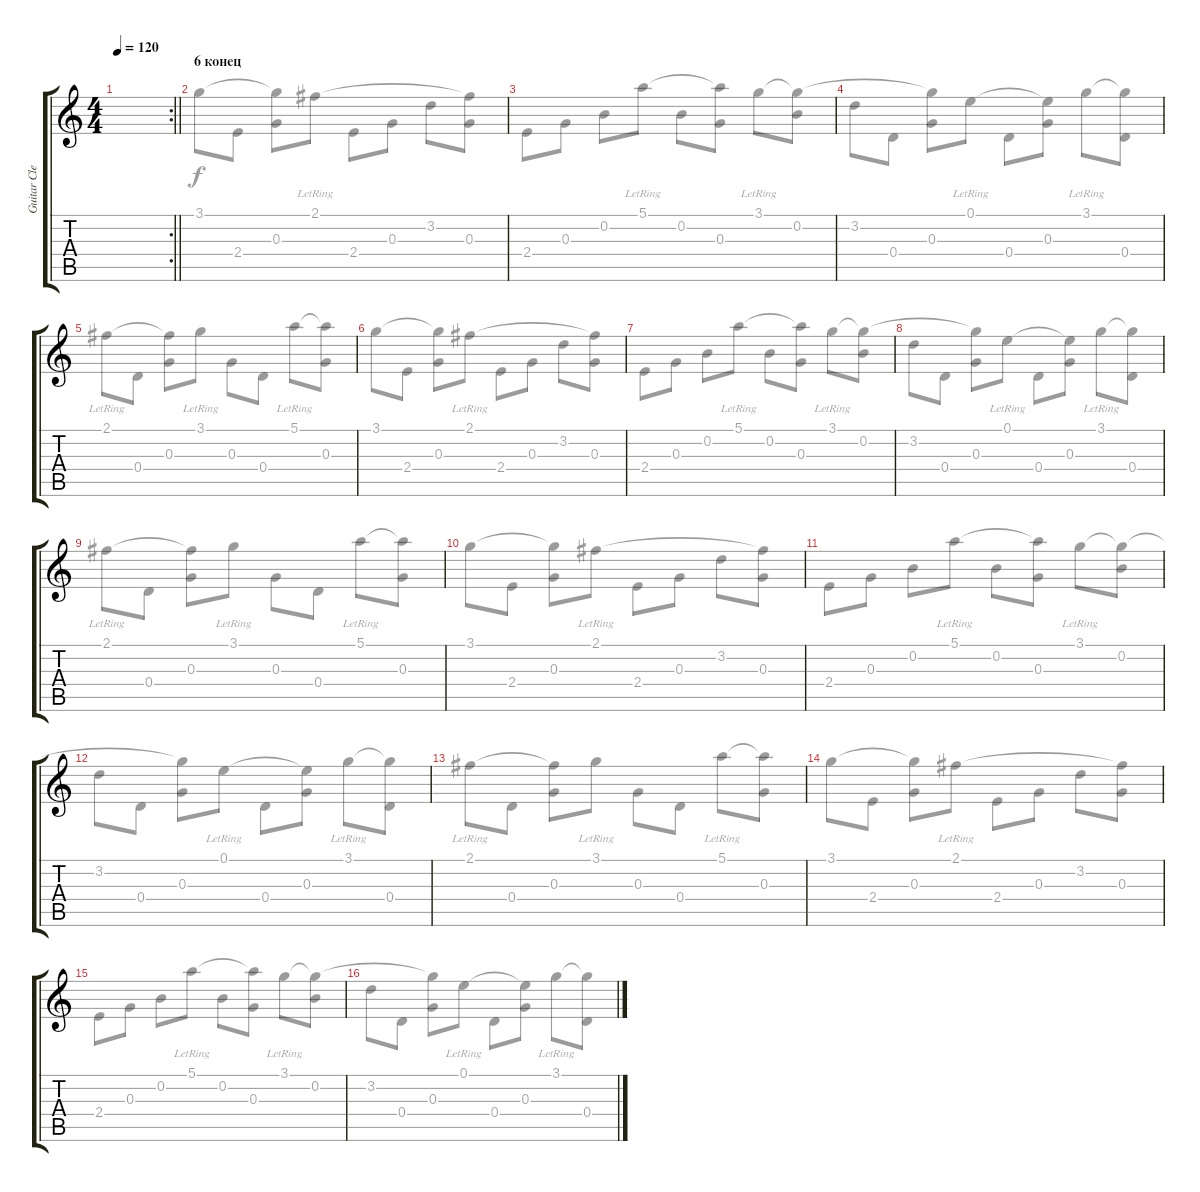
\track ("Guitar Clean   " "Guitar Cle") {instrument electricguitarclean}
\staff {score tabs}
\tuning (E4 B3 G3 D3 A2 E2) {hide}
\voice
\rc 2
\ts (4 4)
\tempo 120
\clef g2
\barLineRight lightlight
\ks c
|
\section ("" "6 конец")
|
|
|
|
|
|
|
|
|
|
|
|
|
|
\voice
\clef g2
\barLineRight lightlight
\ks c
|
3.1.8 2.4.8 (3.1{t} 0.3).8 2.1{lr}.8 2.4.8 0.3.8 3.2.8 (2.1{t} 0.3).8 |
2.4.8 0.3.8 0.2.8 5.1{lr}.8 0.2.8 (5.1{t} 0.3).8 3.1{lr}.8 (3.1{t} 0.2).8 |
3.2.8 0.4.8 (3.1{t} 0.3).8 0.1{lr}.8 0.4.8 (0.1{t} 0.3).8 3.1{lr}.8 (3.1{t} 0.4).8 |
2.1{lr}.8 0.4.8 (2.1{t} 0.3).8 3.1{lr}.8 0.3.8 0.4.8 5.1{lr}.8 (5.1{t} 0.3).8 |
3.1.8 2.4.8 (3.1{t} 0.3).8 2.1{lr}.8 2.4.8 0.3.8 3.2.8 (2.1{t} 0.3).8 |
2.4.8 0.3.8 0.2.8 5.1{lr}.8 0.2.8 (5.1{t} 0.3).8 3.1{lr}.8 (3.1{t} 0.2).8 |
3.2.8 0.4.8 (3.1{t} 0.3).8 0.1{lr}.8 0.4.8 (0.1{t} 0.3).8 3.1{lr}.8 (3.1{t} 0.4).8 |
2.1{lr}.8 0.4.8 (2.1{t} 0.3).8 3.1{lr}.8 0.3.8 0.4.8 5.1{lr}.8 (5.1{t} 0.3).8 |
3.1.8 2.4.8 (3.1{t} 0.3).8 2.1{lr}.8 2.4.8 0.3.8 3.2.8 (2.1{t} 0.3).8 |
2.4.8 0.3.8 0.2.8 5.1{lr}.8 0.2.8 (5.1{t} 0.3).8 3.1{lr}.8 (3.1{t} 0.2).8 |
3.2.8 0.4.8 (3.1{t} 0.3).8 0.1{lr}.8 0.4.8 (0.1{t} 0.3).8 3.1{lr}.8 (3.1{t} 0.4).8 |
2.1{lr}.8 0.4.8 (2.1{t} 0.3).8 3.1{lr}.8 0.3.8 0.4.8 5.1{lr}.8 (5.1{t} 0.3).8 |
3.1.8 2.4.8 (3.1{t} 0.3).8 2.1{lr}.8 2.4.8 0.3.8 3.2.8 (2.1{t} 0.3).8 |
2.4.8 0.3.8 0.2.8 5.1{lr}.8 0.2.8 (5.1{t} 0.3).8 3.1{lr}.8 (3.1{t} 0.2).8 |
3.2.8 0.4.8 (3.1{t} 0.3).8 0.1{lr}.8 0.4.8 (0.1{t} 0.3).8 3.1{lr}.8 (3.1{t} 0.4).8
